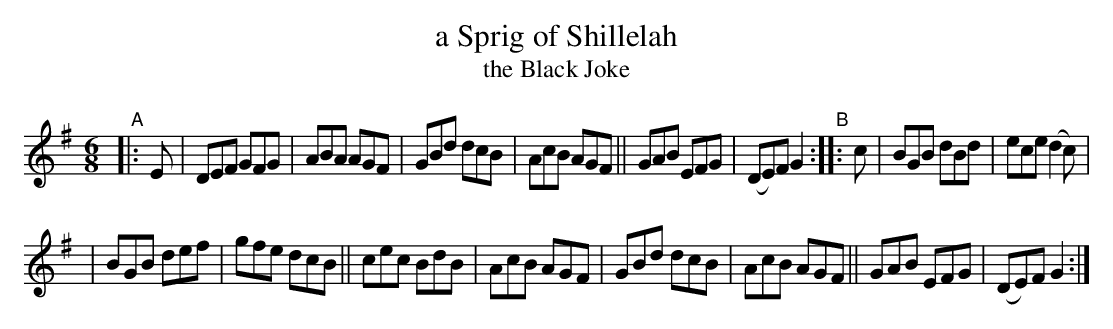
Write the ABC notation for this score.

X:1
T: a Sprig of Shillelah
T: the Black Joke
M: 6/8
L: 1/8
K: G
"^A"|: E \
|  DEF GFG | ABA AGF | GBd dcB | AcB AGF \
|| GAB EFG | (DE)F G2 "^B":: c | BGB dBd | ece (d2c) |
|  BGB def | gfe dcB || cec BdB | AcB AGF \
|  GBd dcB | AcB AGF || GAB EFG | (DE)F G2 :|
